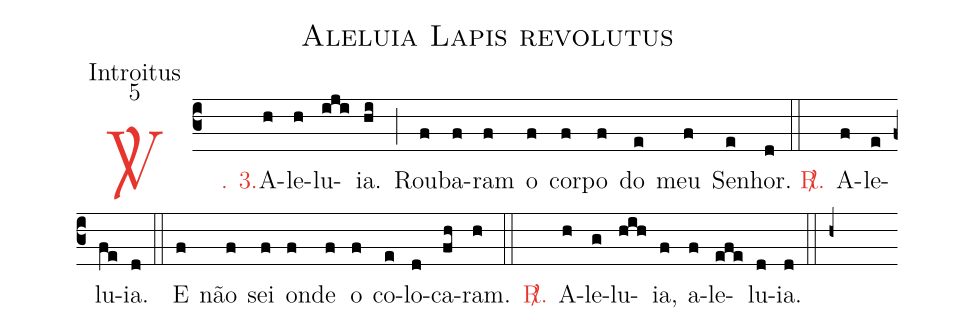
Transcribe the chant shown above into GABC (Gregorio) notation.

name: Aleluia Lapis revolutus;
office-part: Introitus;
mode: 5;
%%
(c3)

<c><sp>V/</sp>. 3.</c>() A(h)le(h)lu(iji)ia.(hi) (;) Rou(f)ba(f)ram(f) o(f) cor(f)po(f) do(e) meu(f) Se(e)nhor.(d)

(::)

<nlba><c><sp>R/</sp>.</c>() A</nlba>(f)le(e)lu(fe)ia.(d)

(::)

E(f) não(f) sei(f) on(f)de(f) o(f) co(e)lo(d)ca(fh)ram.(h)

(::)

<nlba><c><sp>R/</sp>.</c>() A</nlba>(h)le(g)lu(hih)ia,(f) a(f)le(efe)lu(d)ia.(d)

(::)

(h+)
